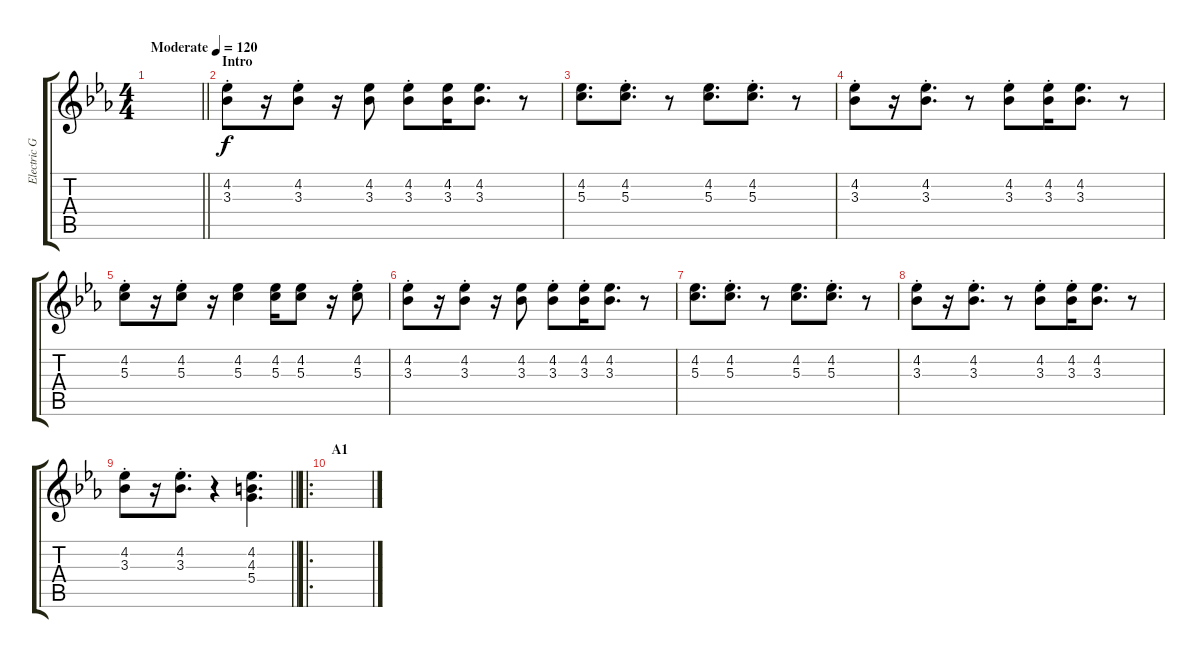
\track ("Electric Guitar 2" "Electric G") {instrument electricguitarclean}
\staff {score tabs}
\tuning (E4 B3 G3 D3 A2 E2) {hide}
\ts (4 4)
\tempo (120 "Moderate")
\clef g2
\barLineRight lightlight
\ks eb
|
\section ("" "Intro")
(4.2 3.3{st}).8 r.16 (4.2{st} 3.3).8 r.16 (4.2 3.3).8 (4.2 3.3{st}).8 (4.2 3.3).16 (4.2 3.3).8{d} r.8 |
(4.2 5.3).8{d} (4.2{st} 5.3).8{d} r.8 (4.2 5.3).8{d} (4.2{st} 5.3).8{d} r.8 |
(4.2 3.3{st}).8 r.16 (4.2 3.3{st}).8{d} r.8 (4.2 3.3{st}).8 (4.2 3.3{st}).16 (4.2 3.3).8{d} r.8 |
(4.2{st} 5.3{st}).8 r.16 (4.2{st} 5.3{st}).8 r.16 (4.2 5.3).4 (4.2 5.3).16 (4.2 5.3).8 r.16 (4.2{st} 5.3{st}).8 |
(4.2 3.3{st}).8 r.16 (4.2{st} 3.3).8 r.16 (4.2 3.3).8 (4.2 3.3{st}).8 (4.2{st} 3.3).16 (4.2 3.3).8{d} r.8 |
(4.2 5.3).8{d} (4.2{st} 5.3).8{d} r.8 (4.2 5.3).8{d} (4.2{st} 5.3).8{d} r.8 |
(4.2 3.3{st}).8 r.16 (4.2 3.3{st}).8{d} r.8 (4.2 3.3{st}).8 (4.2 3.3{st}).16 (4.2 3.3).8{d} r.8 |
\barLineRight lightlight
(4.2 3.3{st}).8 r.16 (4.2 3.3{st}).8{d} r.4 (4.2 4.3 5.4).4{d dy f} |
\ro
\section ("" "A1")
